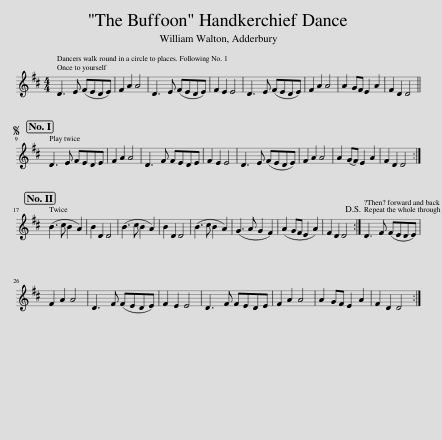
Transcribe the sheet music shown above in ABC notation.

X:1
L:1/8
M:4/4
I:linebreak $
K:D
V:1 treble
V:1
 D3 E (FEDE) | F2 A2 A4 | D3 E (FEDE) | F2 E2 E4 | D3 E (FEDE) | %5
 F2 A2 A4 | A2 GF E2 A2 | F2 D2 D4 ||$S D3 E FEDE | F2 A2 A4 | %10
 D3 F FEDE | F2 E2 E4 | D3 E (FEDE) | F2 A2 A4 | A2 (GF) E2 A2 | %15
 F2 D2 D4 :|$ (B3 c B2 A2) | B2 D2 D4 | (B3 c B2 A2) | B2 D2 D4 | %20
 (B3 c B2 A2) | (G3 A G2 F2) | (A2 GF E2 A2) | F2 D2 D4!D.S.! :| D3 F (FEDE) |$ %25
 F2 A2 A4 | D3 F (FEDE) | F2 E2 E4 | D3 F FEDE | F2 A2 A4 | %30
 A2 GF E2 A2 | F2 D2 D4 :| %32
